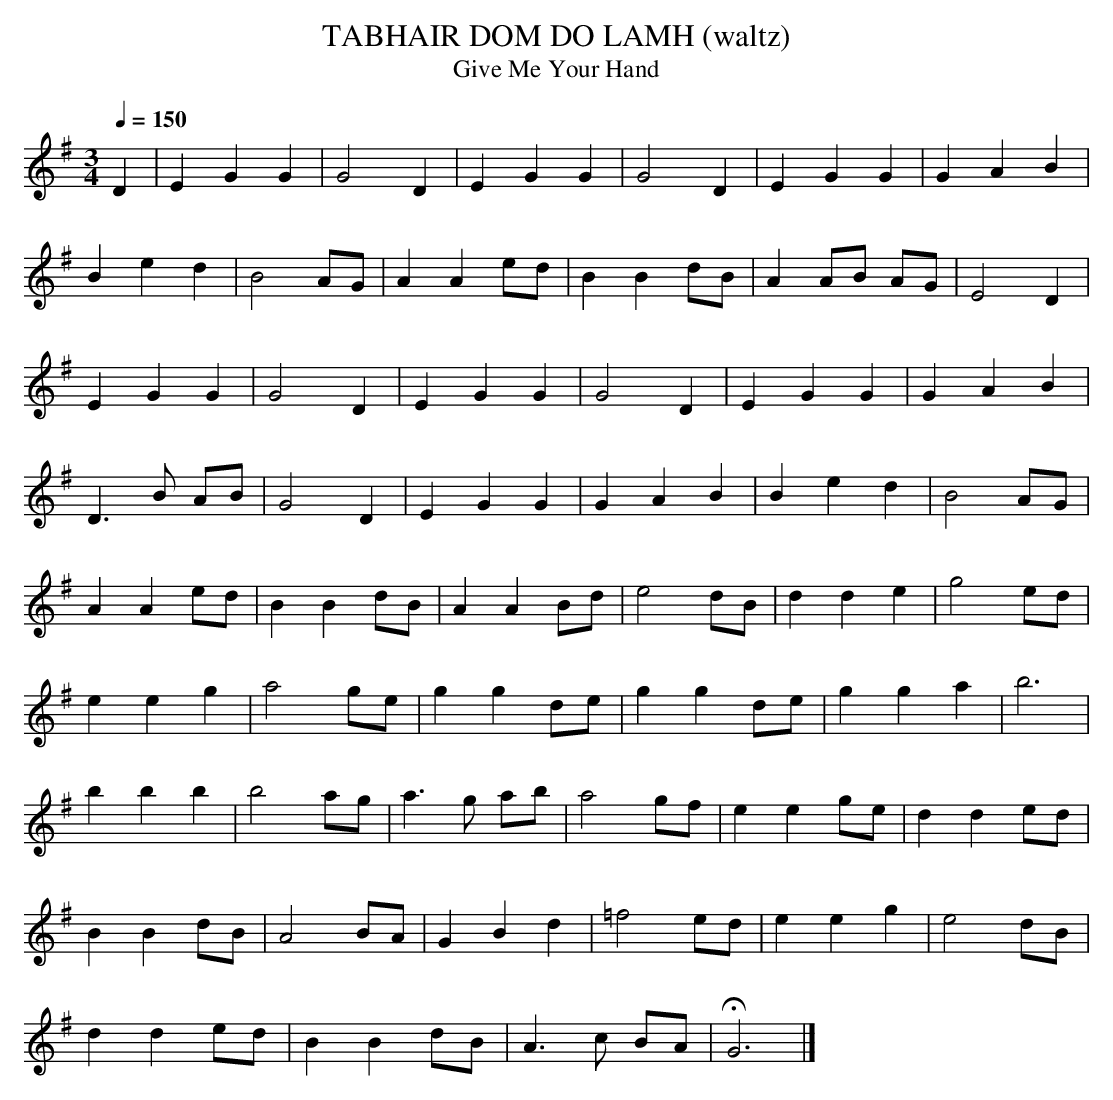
X:1
T:TABHAIR DOM DO LAMH (waltz)
T:Give Me Your Hand
M:3/4
L:1/4
Q:1/4=150
K:G
D|EGG|G2D|EGG|G2D|EGG|GAB|
Bed|B2A/G/|AAe/d/|BBd/B/|AA/B/ A/G/|E2D|
EGG|G2D|EGG|G2D|EGG|GAB|
D>B A/B/|G2D|EGG|GAB|Bed|B2A/G/|
AAe/d/|BBd/B/|AAB/d/|e2d/B/|dde|g2e/d/|
eeg|a2g/e/|ggd/e/|ggd/e/|gga|b3|
bbb|b2a/g/|a>g a/b/|a2g/f/|eeg/e/|dde/d/|
BBd/B/|A2B/A/|GBd|=f2e/d/|eeg|e2d/B/|
dde/d/|BBd/B/|A>c B/A/|HG3 |]
